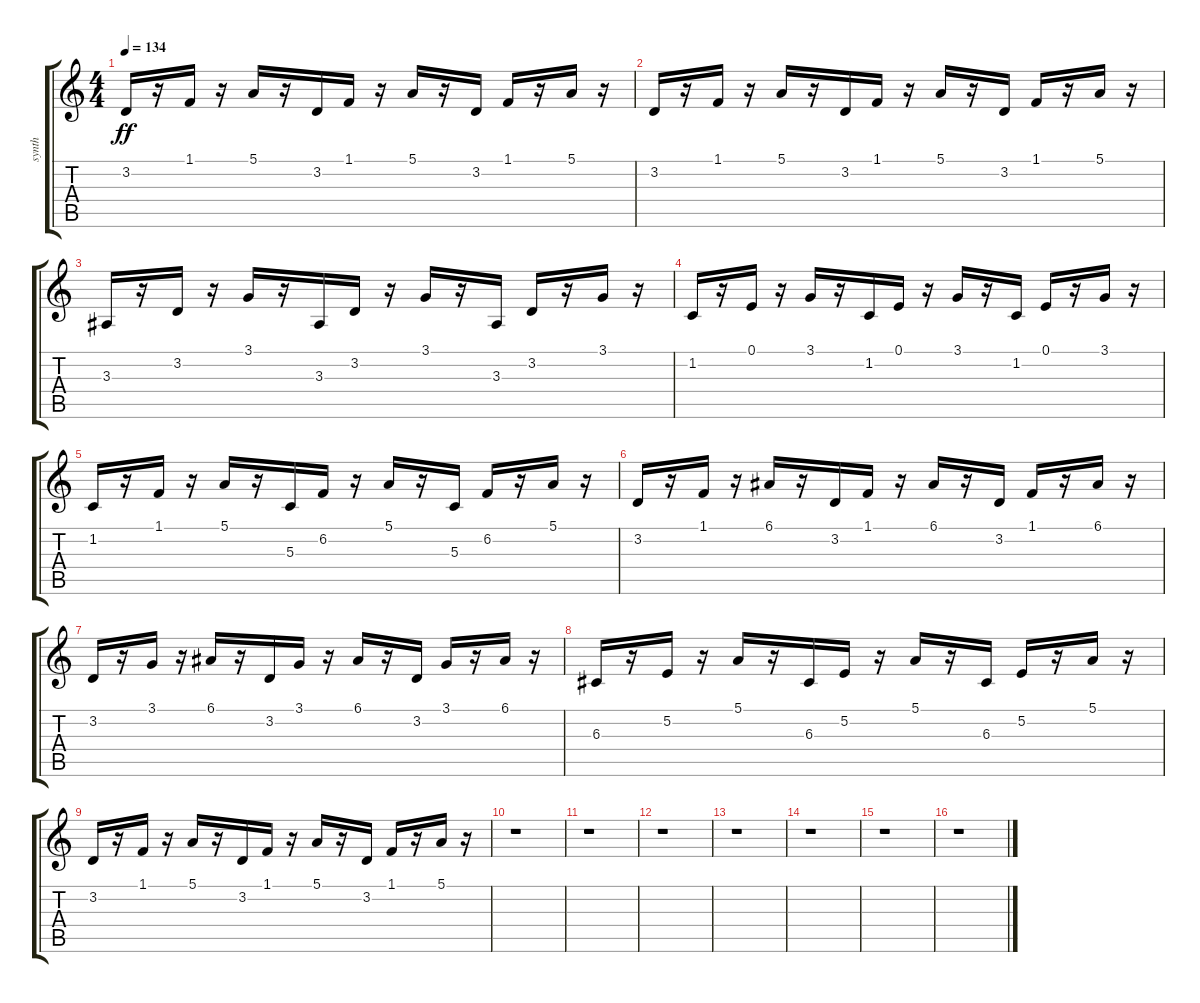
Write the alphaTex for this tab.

\track ("synth" "synth") {instrument lead2sawtooth}
\staff {score tabs}
\tuning (E4 B3 G3 D3 A2 E2) {hide}
\ts (4 4)
\tempo 134
\clef g2
\ks c
3.2.16{dy ff} r.16 1.1.16 r.16 5.1.16 r.16 3.2.16 1.1.16 r.16 5.1.16 r.16 3.2.16 1.1.16 r.16 5.1.16 r.16 |
3.2.16 r.16 1.1.16 r.16 5.1.16 r.16 3.2.16 1.1.16 r.16 5.1.16 r.16 3.2.16 1.1.16 r.16 5.1.16 r.16 |
3.3.16 r.16 3.2.16 r.16 3.1.16 r.16 3.3.16 3.2.16 r.16 3.1.16 r.16 3.3.16 3.2.16 r.16 3.1.16 r.16 |
1.2.16 r.16 0.1.16 r.16 3.1.16 r.16 1.2.16 0.1.16 r.16 3.1.16 r.16 1.2.16 0.1.16 r.16 3.1.16 r.16 |
1.2.16 r.16 1.1.16 r.16 5.1.16 r.16 5.3.16 6.2.16 r.16 5.1.16 r.16 5.3.16 6.2.16 r.16 5.1.16 r.16 |
3.2.16 r.16 1.1.16 r.16 6.1.16 r.16 3.2.16 1.1.16 r.16 6.1.16 r.16 3.2.16 1.1.16 r.16 6.1.16 r.16 |
3.2.16 r.16 3.1.16 r.16 6.1.16 r.16 3.2.16 3.1.16 r.16 6.1.16 r.16 3.2.16 3.1.16 r.16 6.1.16 r.16 |
6.3.16 r.16 5.2.16 r.16 5.1.16 r.16 6.3.16 5.2.16 r.16 5.1.16 r.16 6.3.16 5.2.16 r.16 5.1.16 r.16 |
3.2.16 r.16 1.1.16 r.16 5.1.16 r.16 3.2.16 1.1.16 r.16 5.1.16 r.16 3.2.16 1.1.16 r.16 5.1.16 r.16 |
r.1 |
r.1 |
r.1 |
r.1 |
r.1 |
r.1 |
r.1
